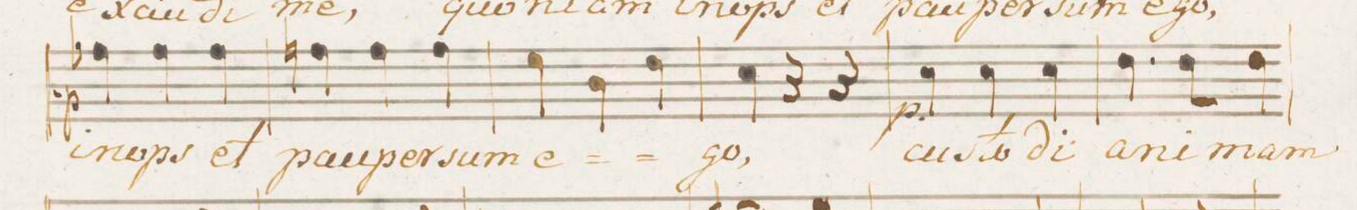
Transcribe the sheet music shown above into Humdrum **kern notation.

**kern	**text	**dynam
*I"Tenore.	*	*
*clefC4	*	*
*k[f#]	*	*
*M3/4	*	*
4e-X\	in-	p
4e-\	-ops	.
4e-\	et	.
=14	=14	=14
4en\	pau-	.
4e\	-per	.
4e\	sum	.
=15	=15	=15
4d\	e-	.
4A\	.	.
4c\	.	.
=16	=16	=16
4B\	-go,	.
4r	.	.
4r	.	.
=17	=17	=17
4B\	cus-	p
4B\	-to-	.
4B\	-di	.
=18	=18	=18
4.c\	a-	.
8c\	-ni-	.
4c\	-mam	.
=19	=19	=19
*-	*-	*-
